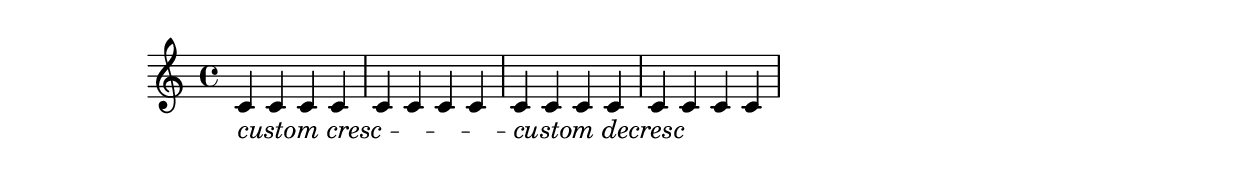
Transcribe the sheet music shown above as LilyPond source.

% Do not edit this file; it is automatically
% generated from Documentation/snippets/new
% This file is in the public domain.
%% Note: this file works from version 2.13.8
\version "2.13.20"

\header {
%% Translation of GIT committish: d2119a9e5e951c6ae850322f41444ac98d1ed492

  texidoces = "
Funciones postfijas para la creación de objetos de extensión de texto
personalizados.  Los objetos de extensión deben comenzar en la primera
nota del compás.  Hay que utilizar -\mycresc, en caso contrario el
comienzo del eobjeto de extensión se asignará a la nota siguiente.

"

  doctitlees = "Objeto personalizado de extensión de texto de matices dinámicos postfijo"

  lsrtags = "expressive-marks, tweaks-and-overrides"
  texidoc = "Postfix functions for custom crescendo text spanners.  The spanners
should start on the first note of the measure.  One has to use -\mycresc,
otherwise the spanner start will rather be assigned to the next note.
"
  doctitle = "Dynamics custom text spanner postfix"
} % begin verbatim


% Two functions for (de)crescendo spanners where you can explicitly give the
% spanner text.
mycresc =
#(define-music-function (parser location mymarkup) (markup?)
   (make-music 'CrescendoEvent
               'span-direction START
               'span-type 'text
               'span-text mymarkup))
mydecresc =
#(define-music-function (parser location mymarkup) (markup?)
   (make-music 'DecrescendoEvent
               'span-direction START
               'span-type 'text
               'span-text mymarkup))

\relative c' {
  c4-\mycresc "custom cresc" c4 c4 c4 |
  c4 c4 c4 c4 |
  c4-\mydecresc "custom decresc" c4 c4 c4 |
  c4 c4\! c4 c4
}



